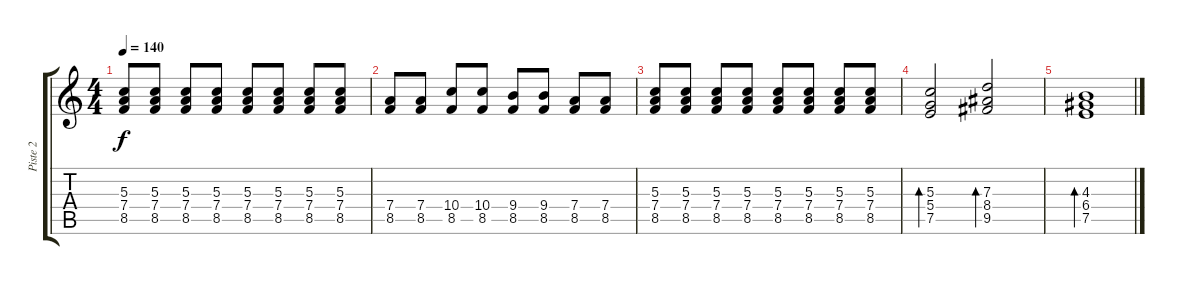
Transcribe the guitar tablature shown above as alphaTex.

\track ("Piste 2" "Piste 2") {instrument distortionguitar}
\staff {score tabs}
\tuning (E4 B3 G3 D3 A2 E2) {hide}
\ts (4 4)
\tempo 140
\clef g2
\ks c
(5.3 7.4 8.5).8{dy f} (5.3 7.4 8.5).8 (5.3 7.4 8.5).8 (5.3 7.4 8.5).8 (5.3 7.4 8.5).8 (5.3 7.4 8.5).8 (5.3 7.4 8.5).8 (5.3 7.4 8.5).8 |
(7.4 8.5).8 (7.4 8.5).8 (10.4 8.5).8 (10.4 8.5).8 (9.4 8.5).8 (9.4 8.5).8 (7.4 8.5).8 (7.4 8.5).8 |
(5.3 7.4 8.5).8 (5.3 7.4 8.5).8 (5.3 7.4 8.5).8 (5.3 7.4 8.5).8 (5.3 7.4 8.5).8 (5.3 7.4 8.5).8 (5.3 7.4 8.5).8 (5.3 7.4 8.5).8 |
(5.3 5.4 7.5).2{bd 240} (7.3 8.4 9.5).2{bd 240} |
(4.3 6.4 7.5).1{bd 240}
